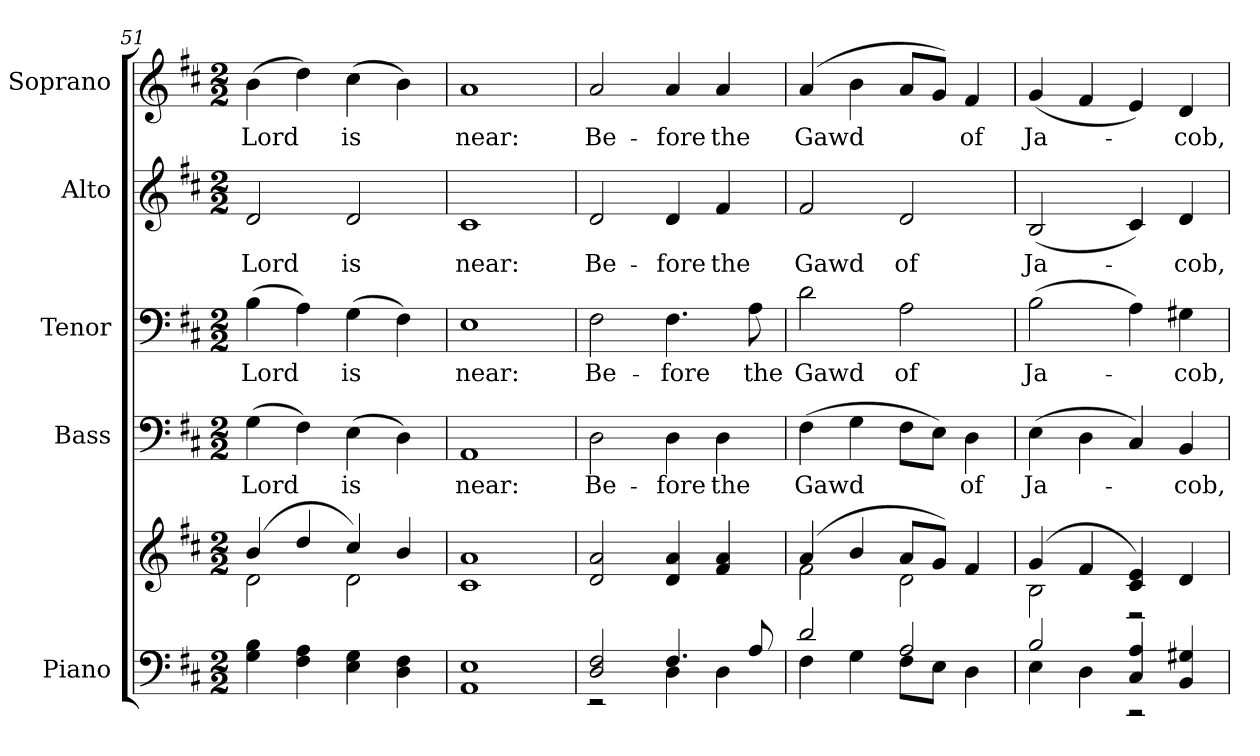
**kern	**kern	**kern	**text	**kern	**text	**kern	**text	**kern	**text
*part5	*part5	*part4	*part4	*part3	*part3	*part2	*part2	*part1	*part1
*staff6	*staff5	*staff4	*staff4	*staff3	*staff3	*staff2	*staff2	*staff1	*staff1
*I"Piano	*	*I"Bass	*	*I"Tenor	*	*I"Alto	*	*I"Soprano	*
*I'Pno.	*	*I'B.	*	*I'T.	*	*I'A.	*	*I'S.	*
*clefF4	*clefG2	*clefF4	*	*clefF4	*	*clefG2	*	*clefG2	*
*k[f#c#]	*k[f#c#]	*k[f#c#]	*	*k[f#c#]	*	*k[f#c#]	*	*k[f#c#]	*
*D:	*D:	*D:	*	*D:	*	*D:	*	*D:	*
*M2/2	*M2/2	*M2/2	*	*M2/2	*	*M2/2	*	*M2/2	*
=51	=51	=51	=51	=51	=51	=51	=51	=51	=51
*	*^	*	*	*	*	*	*	*	*
!	!	!	!	!LO:LY:b:color=#000000	!	!	!	!	!	!
!	!	!	!	!	!	!LO:LY:b:color=#000000	!	!	!	!
!	!	!	!	!	!	!	!	!LO:LY:b:color=#000000	!	!
!	!	!	!	!	!	!	!	!	!	!LO:LY:b:color=#000000
4Gi\ 4Bi	(4bi/	2di\	(4Gi\	Lord	(4Bi\	Lord	2di/	Lord	(4bi\	Lord
4F#i\ 4Ai	4ddi/	.	4F#i\)	.	4Ai\)	.	.	.	4ddi\)	.
!	!	!	!	!LO:LY:b:color=#000000	!	!	!	!	!	!
!	!	!	!	!	!	!LO:LY:b:color=#000000	!	!	!	!
!	!	!	!	!	!	!	!	!LO:LY:b:color=#000000	!	!
!	!	!	!	!	!	!	!	!	!	!LO:LY:b:color=#000000
4Ei\ 4Gi	4cc#i/)	2di\	(4Ei\	is	(4Gi\	is	2di/	is	(4cc#i\	is
4Di\ 4F#i	4bi/	.	4Di\)	.	4F#i\)	.	.	.	4bi\)	.
*	*v	*v	*	*	*	*	*	*	*	*
=52	=52	=52	=52	=52	=52	=52	=52	=52	=52
!	!	!	!LO:LY:b:color=#000000	!	!	!	!	!	!
!	!	!	!	!	!LO:LY:b:color=#000000	!	!	!	!
!	!	!	!	!	!	!	!LO:LY:b:color=#000000	!	!
!	!	!	!	!	!	!	!	!	!LO:LY:b:color=#000000
1AAi 1Ei	1c#i 1ai	1AAi	near:	1Ei	near:	1c#i	near:	1ai	near:
!!LO:LB:g=z
=53	=53	=53	=53	=53	=53	=53	=53	=53	=53
*^	*	*	*	*	*	*	*	*	*
!	!	!	!	!LO:LY:b:color=#000000	!	!	!	!	!	!
!	!	!	!	!	!	!LO:LY:b:color=#000000	!	!	!	!
!	!	!	!	!	!	!	!	!LO:LY:b:color=#000000	!	!
!	!	!	!	!	!	!	!	!	!	!LO:LY:b:color=#000000
2Di/ 2F#i	2r	2di/ 2ai	2Di\	Be-	2F#i\	Be-	2di/	Be-	2ai/	Be-
!	!	!	!	!LO:LY:b:color=#000000	!	!	!	!	!	!
!	!	!	!	!	!	!LO:LY:b:color=#000000	!	!	!	!
!	!	!	!	!	!	!	!	!LO:LY:b:color=#000000	!	!
!	!	!	!	!	!	!	!	!	!	!LO:LY:b:color=#000000
4.F#i/	4Di\	4di/ 4ai	4Di\	-fore	4.F#i\	-fore	4di/	-fore	4ai/	-fore
!	!	!	!	!LO:LY:b:color=#000000	!	!	!	!	!	!
!	!	!	!	!	!	!	!	!LO:LY:b:color=#000000	!	!
!	!	!	!	!	!	!	!	!	!	!LO:LY:b:color=#000000
.	4Di\	4f#i/ 4ai	4Di\	the	.	.	4f#i/	the	4ai/	the
!	!	!	!	!	!	!LO:LY:b:color=#000000	!	!	!	!
8Ai/	.	.	.	.	8Ai\	the	.	.	.	.
=54	=54	=54	=54	=54	=54	=54	=54	=54	=54	=54
*	*	*^	*	*	*	*	*	*	*	*
!	!	!	!	!	!LO:LY:b:color=#000000	!	!	!	!	!	!
!	!	!	!	!	!	!	!LO:LY:b:color=#000000	!	!	!	!
!	!	!	!	!	!	!	!	!	!LO:LY:b:color=#000000	!	!
!	!	!	!	!	!	!	!	!	!	!	!LO:LY:b:color=#000000
2di/	4F#i\	(4ai/	2f#i\	(4F#i\	Gawd	2di\	Gawd	2f#i/	Gawd	(4ai/	Gawd
.	4Gi\	4bi/	.	4Gi\	.	.	.	.	.	4bi\	.
!	!	!	!	!	!	!	!LO:LY:b:color=#000000	!	!	!	!
!	!	!	!	!	!	!	!	!	!LO:LY:b:color=#000000	!	!
2Ai/	8F#i\L	8ai/L	2di\	8F#i\L	.	2Ai\	of	2di/	of	8ai/L	.
.	8Ei\J	8gi/J)	.	8Ei\J)	.	.	.	.	.	8gi/J)	.
!	!	!	!	!	!LO:LY:b:color=#000000	!	!	!	!	!	!
!	!	!	!	!	!	!	!	!	!	!	!LO:LY:b:color=#000000
.	4Di\	4f#i/	.	4Di\	of	.	.	.	.	4f#i/	of
=55	=55	=55	=55	=55	=55	=55	=55	=55	=55	=55	=55
!	!	!	!	!	!LO:LY:b:color=#000000	!	!	!	!	!	!
!	!	!	!	!	!	!	!LO:LY:b:color=#000000	!	!	!	!
!	!	!	!	!	!	!	!	!	!LO:LY:b:color=#000000	!	!
!	!	!	!	!	!	!	!	!	!	!	!LO:LY:b:color=#000000
2Bi/	4Ei\	(4gi/	2Bi\	(4Ei\	Ja-	(2Bi\	Ja-	(2Bi/	Ja-	(4gi/	Ja-
.	4Di\	4f#i/	.	4Di\	.	.	.	.	.	4f#i/	.
4C#i/ 4Ai	2r	4c#i/ 4ei)	2r	4C#i/)	.	4Ai\)	.	4c#i/)	.	4ei/)	.
!	!	!	!	!	!LO:LY:b:color=#000000	!	!	!	!	!	!
!	!	!	!	!	!	!	!LO:LY:b:color=#000000	!	!	!	!
!	!	!	!	!	!	!	!	!	!LO:LY:b:color=#000000	!	!
!	!	!	!	!	!	!	!	!	!	!	!LO:LY:b:color=#000000
4BBi/ 4G#Xi	.	4di/	.	4BBi/	-cob,	4G#Xi\	-cob,	4di/	-cob,	4di/	-cob,
*v	*v	*	*	*	*	*	*	*	*	*	*
*	*v	*v	*	*	*	*	*	*	*	*
=	=	=	=	=	=	=	=	=	=
*-	*-	*-	*-	*-	*-	*-	*-	*-	*-
